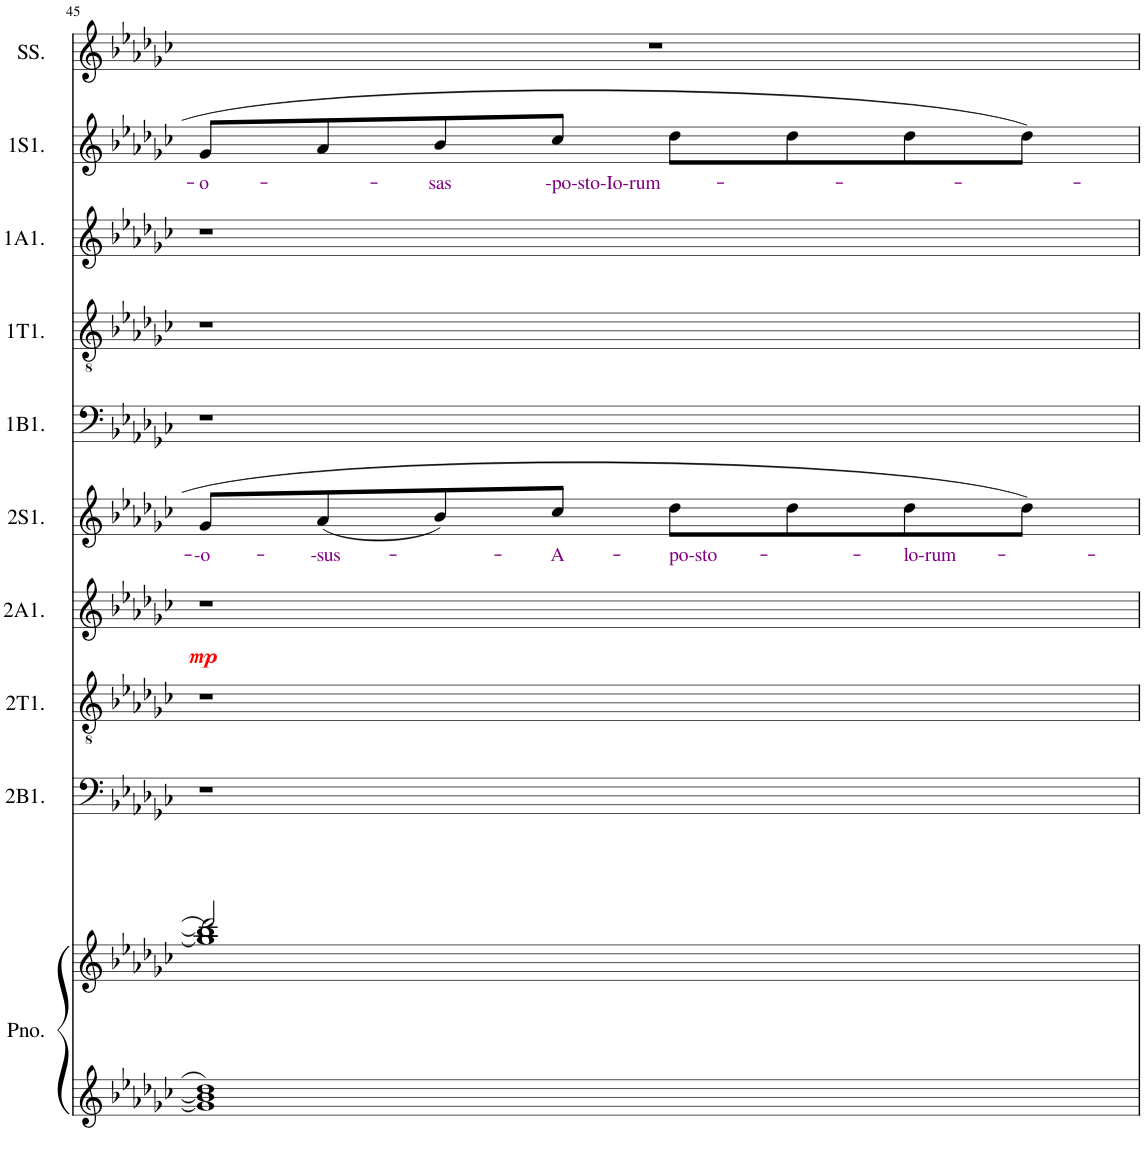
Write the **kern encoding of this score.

**kern	**kern	**kern	**kern	**kern	**dynam	**kern	**text	**kern	**kern	**kern	**kern	**text	**kern
*part10	*part10	*part9	*part8	*part7	*part7	*part6	*part6	*part5	*part4	*part3	*part2	*part2	*part1
*staff11	*staff10	*staff9	*staff8	*staff7	*staff7	*staff6	*staff6	*staff5	*staff4	*staff3	*staff2	*staff2	*staff1
*I"Piano	*	*I"C2 Bass 1	*I"C2 Tenor 1	*I"C2 Alto 1	*	*I"C1 Soprano 1	*	*I"C1 Bass 1	*I"C1 Tenor 1	*I"C1 Alto 1	*I"C1 Soprano 1	*	*I"Soprano Solo
*I'Pno.	*	*I'2B1.	*I'2T1.	*I'2A1.	*	*I'2S1.	*	*I'1B1.	*I'1T1.	*I'1A1.	*I'1S1.	*	*I'SS.
!!LO:PB:g=z
*clefG2	*clefG2	*clefF4	*clefGv2	*clefG2	*	*clefG2	*	*clefF4	*clefGv2	*clefG2	*clefG2	*	*clefG2
*	*	*	*	*Trd1c2	*	*	*	*	*	*Trd1c2	*	*	*
*k[b-e-a-d-g-c-]	*k[b-e-a-d-g-c-]	*k[b-e-a-d-g-c-]	*k[b-e-a-d-g-c-]	*k[b-e-a-d-g-c-]	*	*k[b-e-a-d-g-c-]	*	*k[b-e-a-d-g-c-]	*k[b-e-a-d-g-c-]	*k[b-e-a-d-g-c-]	*k[b-e-a-d-g-c-]	*	*k[b-e-a-d-g-c-]
*M4/4	*M4/4	*M4/4	*M4/4	*M4/4	*	*M4/4	*	*M4/4	*M4/4	*M4/4	*M4/4	*	*M4/4
*met(c)	*met(c)	*met(c)	*met(c)	*met(c)	*	*met(c)	*	*met(c)	*met(c)	*met(c)	*met(c)	*	*met(c)
=45	=45	=45	=45	=45	=45	=45	=45	=45	=45	=45	=45	=45	=45
*	*^	*	*	*	*	*	*	*	*	*	*	*	*
!	!	!	!	!	!	!LO:DY:b	!	!LO:LY:b:color=#800080	!	!	!	!	!LO:LY:b:color=#800080	!
1g-] 1b-] 1dd-	1gg-] 1bb-]	2ddd-/	1r	1r	1r	mp	8g-/L	--o-	1r	1r	1r	8g-/L	-o-	1r
!	!	!	!	!	!	!	!	!LO:LY:b:color=#800080	!	!	!	!	!	!
.	.	.	.	.	.	.	(8a-/	--sus-	.	.	.	8a-/	.	.
!	!	!	!	!	!	!	!	!	!	!	!	!	!LO:LY:b:color=#800080	!
.	.	.	.	.	.	.	8b-/)	.	.	.	.	8b-/	-sas	.
!	!	!	!	!	!	!	!	!LO:LY:b:color=#800080	!	!	!	!	!LO:LY:b:color=#800080	!
.	.	.	.	.	.	.	8cc-/J	-A-	.	.	.	8cc-/J	-po-sto-Io-rum-	.
!	!	!	!	!	!	!	!	!LO:LY:b:color=#800080	!	!	!	!	!	!
.	.	2ryy	.	.	.	.	8dd-\L	-po-sto-	.	.	.	8dd-\L	.	.
.	.	.	.	.	.	.	8dd-\	.	.	.	.	8dd-\	.	.
!	!	!	!	!	!	!	!	!LO:LY:b:color=#800080	!	!	!	!	!	!
.	.	.	.	.	.	.	8dd-\	-lo-rum-	.	.	.	8dd-\	.	.
.	.	.	.	.	.	.	8dd-\J	.	.	.	.	8dd-\J	.	.
*	*v	*v	*	*	*	*	*	*	*	*	*	*	*	*
=	=	=	=	=	=	=	=	=	=	=	=	=	=
*-	*-	*-	*-	*-	*-	*-	*-	*-	*-	*-	*-	*-	*-
